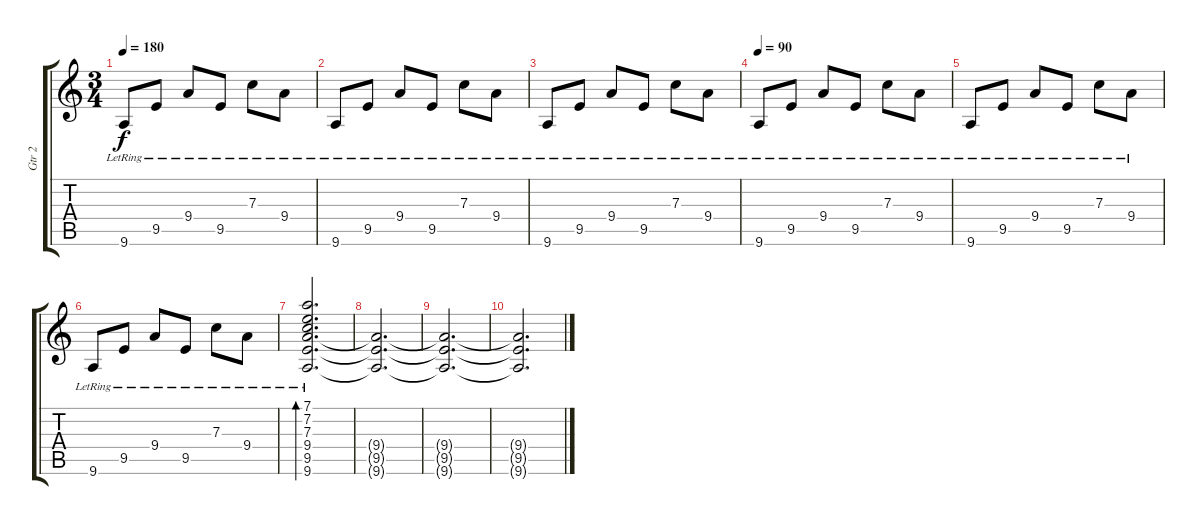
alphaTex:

\track ("Gtr 2" "Gtr 2") {instrument overdrivenguitar}
\staff {score tabs}
\tuning (D4 A3 F3 C3 G2 C2) {hide}
\ts (3 4)
\tempo 180
\clef g2
\ks c
9.6{lr}.8{dy f volume 13 instrument acousticguitarnylon} 9.5{lr}.8 9.4{lr}.8 9.5{lr}.8 7.3{lr}.8 9.4{lr}.8 |
9.6{lr}.8 9.5{lr}.8 9.4{lr}.8 9.5{lr}.8 7.3{lr}.8 9.4{lr}.8 |
9.6{lr}.8{volume 13} 9.5{lr}.8 9.4{lr}.8 9.5{lr}.8 7.3{lr}.8 9.4{lr}.8 |
\tempo 90
9.6{lr}.8 9.5{lr}.8 9.4{lr}.8 9.5{lr}.8 7.3{lr}.8 9.4{lr}.8 |
9.6{lr}.8 9.5{lr}.8 9.4{lr}.8 9.5{lr}.8 7.3{lr}.8 9.4{lr}.8 |
9.6{lr}.8 9.5{lr}.8 9.4{lr}.8 9.5{lr}.8 7.3{lr}.8 9.4{lr}.8 |
(7.1{lr} 7.2{lr} 7.3{lr} 9.4{lr} 9.5{lr} 9.6{lr}).2{d bd 480} |
(9.4{t} 9.5{t} 9.6{t}).2{d} |
(9.4{t} 9.5{t} 9.6{t}).2{d} |
(9.4{t} 9.5{t} 9.6{t}).2{d}
